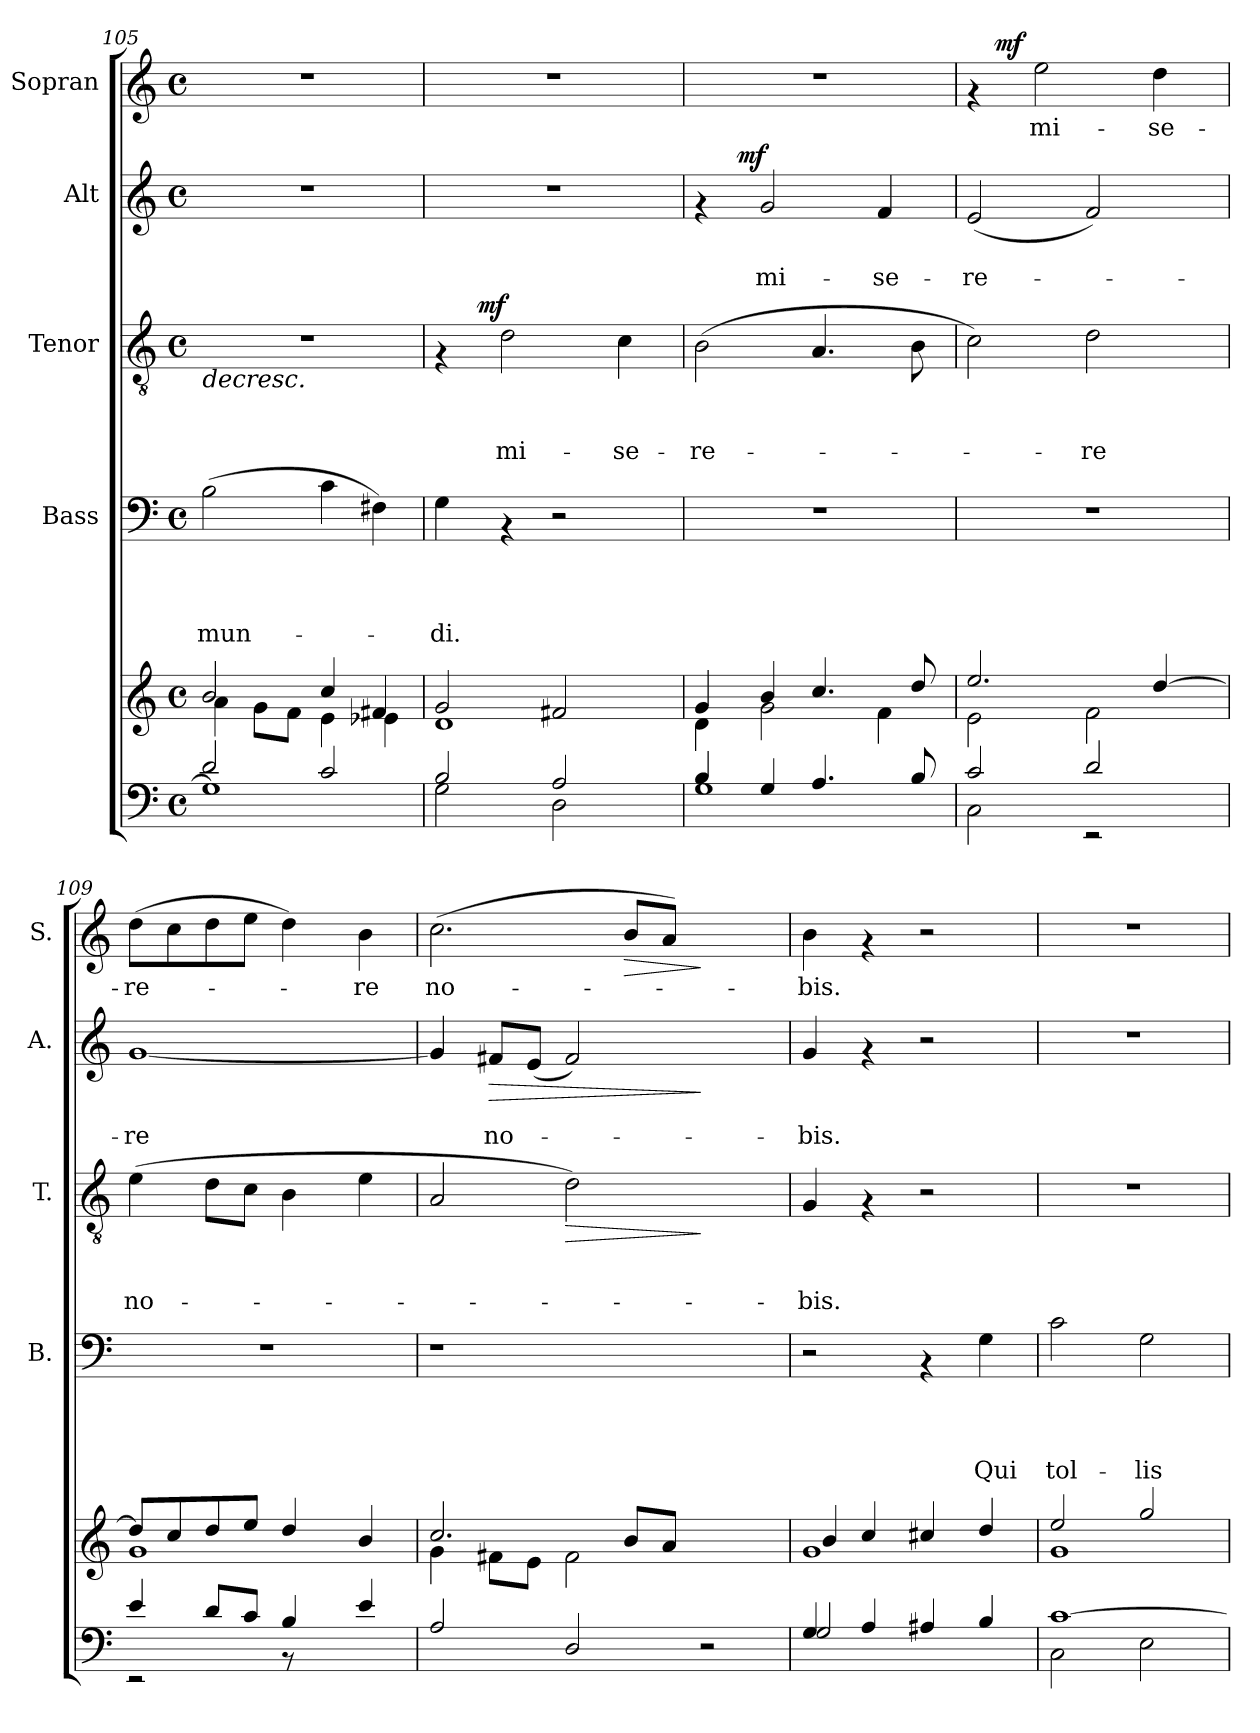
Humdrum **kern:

**kern	**kern	**kern	**text	**text	**text	**text	**kern	**text	**text	**text	**dynam	**kern	**text	**text	**dynam	**kern	**text	**dynam
*part5	*part5	*part4	*part4	*part4	*part4	*part4	*part3	*part3	*part3	*part3	*part3	*part2	*part2	*part2	*part2	*part1	*part1	*part1
*staff6	*staff5	*staff4	*staff4	*staff4	*staff4	*staff4	*staff3	*staff3	*staff3	*staff3	*staff3	*staff2	*staff2	*staff2	*staff2	*staff1	*staff1	*staff1
*	*	*I"Bass	*	*	*	*	*I"Tenor	*	*	*	*	*I"Alt	*	*	*	*I"Sopran	*	*
*	*	*I'B.	*	*	*	*	*I'T.	*	*	*	*	*I'A.	*	*	*	*I'S.	*	*
*clefF4	*clefG2	*clefF4	*	*	*	*	*clefGv2	*	*	*	*	*clefG2	*	*	*	*clefG2	*	*
*k[]	*k[]	*k[]	*	*	*	*	*k[]	*	*	*	*	*k[]	*	*	*	*k[]	*	*
*C:	*C:	*C:	*	*	*	*	*C:	*	*	*	*	*C:	*	*	*	*C:	*	*
*M4/4	*M4/4	*M4/4	*	*	*	*	*M4/4	*	*	*	*	*M4/4	*	*	*	*M4/4	*	*
*met(c)	*met(c)	*met(c)	*	*	*	*	*met(c)	*	*	*	*	*met(c)	*	*	*	*met(c)	*	*
=105	=105	=105	=105	=105	=105	=105	=105	=105	=105	=105	=105	=105	=105	=105	=105	=105	=105	=105
*^	*^	*	*	*	*	*	*	*	*	*	*	*	*	*	*	*	*	*
!	!	!	!	!	!	!	!	!LO:LY:b	!	!	!	!	!LO:HP:b	!	!	!	!	!	!	!
2d/	1G]	2b/	4a\	(>2B\	.	.	.	mun-	1r	.	.	.	>	1r	.	.	.	1r	.	.
.	.	.	8g\L	.	.	.	.	.	.	.	.	.	.	.	.	.	.	.	.	.
.	.	.	8f\J	.	.	.	.	.	.	.	.	.	.	.	.	.	.	.	.	.
2c/	.	4cc/	4e\	4c\	.	.	.	.	.	.	.	.	.	.	.	.	.	.	.	.
.	.	4f#X/	4e-X\	4F#X\)	.	.	.	.	.	.	.	.	.	.	.	.	.	.	.	.
=106	=106	=106	=106	=106	=106	=106	=106	=106	=106	=106	=106	=106	=106	=106	=106	=106	=106	=106	=106	=106
!	!	!	!	!	!	!	!	!LO:LY:b	!	!	!	!	!	!	!	!	!	!	!	!
*	*	*	*	*	*	*	*	*	*^	*	*	*	*	*	*	*	*	*	*	*
2B/	2G\	2g/	1d	4G\	.	.	.	-di.	4rF	8.ryy	.	.	.	.	1r	.	.	.	1r	.	.
!	!	!	!	!	!	!	!	!	!	!	!	!	!	!LO:DY:a	!	!	!	!	!	!	!
.	.	.	.	.	.	.	.	.	.	2ryy	.	.	.	mf	.	.	.	.	.	.	.
!	!	!	!	!	!	!	!	!	!	!	!	!	!LO:LY:b	!	!	!	!	!	!	!	!
.	.	.	.	4rAA	.	.	.	.	2d\	.	.	.	mi-	]	.	.	.	.	.	.	.
2A/	2D\	2f#X/	.	2r	.	.	.	.	.	.	.	.	.	.	.	.	.	.	.	.	.
.	.	.	.	.	.	.	.	.	.	4ryy	.	.	.	.	.	.	.	.	.	.	.
!	!	!	!	!	!	!	!	!	!	!	!	!	!LO:LY:b	!	!	!	!	!	!	!	!
.	.	.	.	.	.	.	.	.	4c\	.	.	.	-se-	.	.	.	.	.	.	.	.
.	.	.	.	.	.	.	.	.	.	16ryy	.	.	.	.	.	.	.	.	.	.	.
=107	=107	=107	=107	=107	=107	=107	=107	=107	=107	=107	=107	=107	=107	=107	=107	=107	=107	=107	=107	=107	=107
!	!	!	!	!	!	!	!	!	!	!	!	!	!LO:LY:b	!	!	!	!	!	!	!	!
*	*	*	*	*	*	*	*	*	*v	*v	*	*	*	*	*^	*	*	*	*	*	*
4B/	1G	4g/	4d\	1r	.	.	.	.	(>2B\	.	.	-re-	.	4rf	8.ryy	.	.	.	1r	.	.
!	!	!	!	!	!	!	!	!	!	!	!	!	!	!	!	!	!	!LO:DY:a	!	!	!
.	.	.	.	.	.	.	.	.	.	.	.	.	.	.	2ryy	.	.	mf	.	.	.
!	!	!	!	!	!	!	!	!	!	!	!	!	!	!	!	!	!LO:LY:b	!	!	!	!
4G/	.	4b/	2g\	.	.	.	.	.	.	.	.	.	.	2g/	.	.	mi-	.	.	.	.
4.A/	.	4.cc/	.	.	.	.	.	.	4.A/	.	.	.	.	.	.	.	.	.	.	.	.
.	.	.	.	.	.	.	.	.	.	.	.	.	.	.	4ryy	.	.	.	.	.	.
!	!	!	!	!	!	!	!	!	!	!	!	!	!	!	!	!	!LO:LY:b	!	!	!	!
.	.	.	4f\	.	.	.	.	.	.	.	.	.	.	4f/	.	.	-se-	.	.	.	.
8B/	.	8dd/	.	.	.	.	.	.	8B\	.	.	.	.	.	.	.	.	.	.	.	.
.	.	.	.	.	.	.	.	.	.	.	.	.	.	.	16ryy	.	.	.	.	.	.
=108	=108	=108	=108	=108	=108	=108	=108	=108	=108	=108	=108	=108	=108	=108	=108	=108	=108	=108	=108	=108	=108
!	!	!	!	!	!	!	!	!	!	!	!	!	!	!	!	!	!LO:LY:b	!	!	!	!
*	*	*	*	*	*	*	*	*	*	*	*	*	*	*v	*v	*	*	*	*^	*	*
2c/	2C\	2.ee/	2e\	1r	.	.	.	.	2c\)	.	.	.	.	(<2e/	.	-re-	.	4rf	16.ryy	.	.
!	!	!	!	!	!	!	!	!	!	!	!	!	!	!	!	!	!	!	!	!	!LO:DY:a
.	.	.	.	.	.	.	.	.	.	.	.	.	.	.	.	.	.	.	2ryy	.	mf
!	!	!	!	!	!	!	!	!	!	!	!	!	!	!	!	!	!	!	!	!LO:LY:b	!
.	.	.	.	.	.	.	.	.	.	.	.	.	.	.	.	.	.	2ee\	.	mi-	.
!	!	!	!	!	!	!	!	!	!	!	!	!LO:LY:b	!	!	!	!	!	!	!	!	!
2d/	2rEE	.	2f\	.	.	.	.	.	2d\	.	.	-re	.	2f/)	.	.	.	.	.	.	.
.	.	.	.	.	.	.	.	.	.	.	.	.	.	.	.	.	.	.	4ryy	.	.
!	!	!	!	!	!	!	!	!	!	!	!	!	!	!	!	!	!	!	!	!LO:LY:b	!
.	.	[>4dd/	.	.	.	.	.	.	.	.	.	.	.	.	.	.	.	4dd\	.	-se-	.
.	.	.	.	.	.	.	.	.	.	.	.	.	.	.	.	.	.	.	8ryy	.	.
.	.	.	.	.	.	.	.	.	.	.	.	.	.	.	.	.	.	.	32ryy	.	.
=109	=109	=109	=109	=109	=109	=109	=109	=109	=109	=109	=109	=109	=109	=109	=109	=109	=109	=109	=109	=109	=109
!	!	!	!	!	!	!	!	!	!	!	!	!LO:LY:b	!	!	!	!LO:LY:b	!	!	!	!LO:LY:b	!
*	*	*	*	*	*	*	*	*	*	*	*	*	*	*	*	*	*	*v	*v	*	*
4e/	2rEE	8dd/L]	1g	1r	.	.	.	.	(>4e\	.	.	no-	.	[<1g	.	-re	.	(>8dd\L	-re-	.
.	.	8cc/	.	.	.	.	.	.	.	.	.	.	.	.	.	.	.	8cc\	.	.
8d/L	.	8dd/	.	.	.	.	.	.	8d\L	.	.	.	.	.	.	.	.	8dd\	.	.
8c/J	.	8ee/J	.	.	.	.	.	.	8c\J	.	.	.	.	.	.	.	.	8ee\J	.	.
4B/	8rAA	4dd/	.	.	.	.	.	.	4B\	.	.	.	.	.	.	.	.	4dd\)	.	.
.	4.ryy	.	.	.	.	.	.	.	.	.	.	.	.	.	.	.	.	.	.	.
!	!	!	!	!	!	!	!	!	!	!	!	!	!	!	!	!	!	!	!LO:LY:b	!
4e/	.	4b/	.	.	.	.	.	.	4e\	.	.	.	.	.	.	.	.	4b\	-re	.
*v	*v	*	*	*	*	*	*	*	*	*	*	*	*	*	*	*	*	*	*	*
!!LO:PB:g=z
=110	=110	=110	=110	=110	=110	=110	=110	=110	=110	=110	=110	=110	=110	=110	=110	=110	=110	=110	=110
!	!	!	!	!	!	!	!	!	!	!	!	!	!	!	!	!	!	!LO:LY:b	!
2A/	2.cc/	4g\	1r	.	.	.	.	2A/	.	.	.	.	4g/]	.	.	.	(>2.cc\	no-	.
!	!	!	!	!	!	!	!	!	!	!	!	!	!	!	!LO:LY:b	!LO:HP:b	!	!	!
.	.	8f#X\L	.	.	.	.	.	.	.	.	.	.	8f#X/L	.	no-	>	.	.	.
.	.	8e\J	.	.	.	.	.	.	.	.	.	.	(<8e/J	.	.	.	.	.	.
!	!	!	!	!	!	!	!	!	!	!	!	!LO:HP:b	!	!	!	!	!	!	!
2D/	.	2f#\	.	.	.	.	.	2d\)	.	.	.	>	2f#/)	.	.	.	.	.	.
!	!	!	!	!	!	!	!	!	!	!	!	!	!	!	!	!	!	!	!LO:HP:b
.	8b/L	.	.	.	.	.	.	.	.	.	.	.	.	.	.	.	8b/L	.	>
.	8a/J	.	.	.	.	.	.	.	.	.	.	.	.	.	.	.	8a/J)	.	.
2r	2ryy	2ryy	2ryy	.	.	.	.	2ryy	.	.	.	]	2ryy	.	.	]	2ryy	.	]
=111	=111	=111	=111	=111	=111	=111	=111	=111	=111	=111	=111	=111	=111	=111	=111	=111	=111	=111	=111
*^	*	*	*	*	*	*	*	*	*	*	*	*	*	*	*	*	*	*	*
!	!	!	!	!	!	!	!	!	!	!	!	!LO:LY:b	!	!	!	!LO:LY:b	!	!	!LO:LY:b	!
4G/	2G/	1g	4b/	2r	.	.	.	.	4G/	.	.	-bis.	.	4g/	.	-bis.	.	4b\	-bis.	.
4A/	.	.	4cc/	.	.	.	.	.	4rF	.	.	.	.	4rf	.	.	.	4rf	.	.
4A#X/	2ryy	.	4cc#X/	4rAA	.	.	.	.	2r	.	.	.	.	2r	.	.	.	2r	.	.
!	!	!	!	!	!	!	!	!LO:LY:b	!	!	!	!	!	!	!	!	!	!	!	!
4B/	.	.	4dd/	4G\	.	.	.	Qui	.	.	.	.	.	.	.	.	.	.	.	.
=112	=112	=112	=112	=112	=112	=112	=112	=112	=112	=112	=112	=112	=112	=112	=112	=112	=112	=112	=112	=112
!	!	!	!	!	!	!	!	!LO:LY:b	!	!	!	!	!	!	!	!	!	!	!	!
[>1c	2C\	2ee/	1g	2c\	.	.	.	tol-	1r	.	.	.	.	1r	.	.	.	1r	.	.
!	!	!	!	!	!	!	!	!LO:LY:b	!	!	!	!	!	!	!	!	!	!	!	!
.	2E\	2gg/	.	2G\	.	.	.	-lis	.	.	.	.	.	.	.	.	.	.	.	.
*v	*v	*	*	*	*	*	*	*	*	*	*	*	*	*	*	*	*	*	*	*
*	*v	*v	*	*	*	*	*	*	*	*	*	*	*	*	*	*	*	*	*
=	=	=	=	=	=	=	=	=	=	=	=	=	=	=	=	=	=	=
*-	*-	*-	*-	*-	*-	*-	*-	*-	*-	*-	*-	*-	*-	*-	*-	*-	*-	*-
